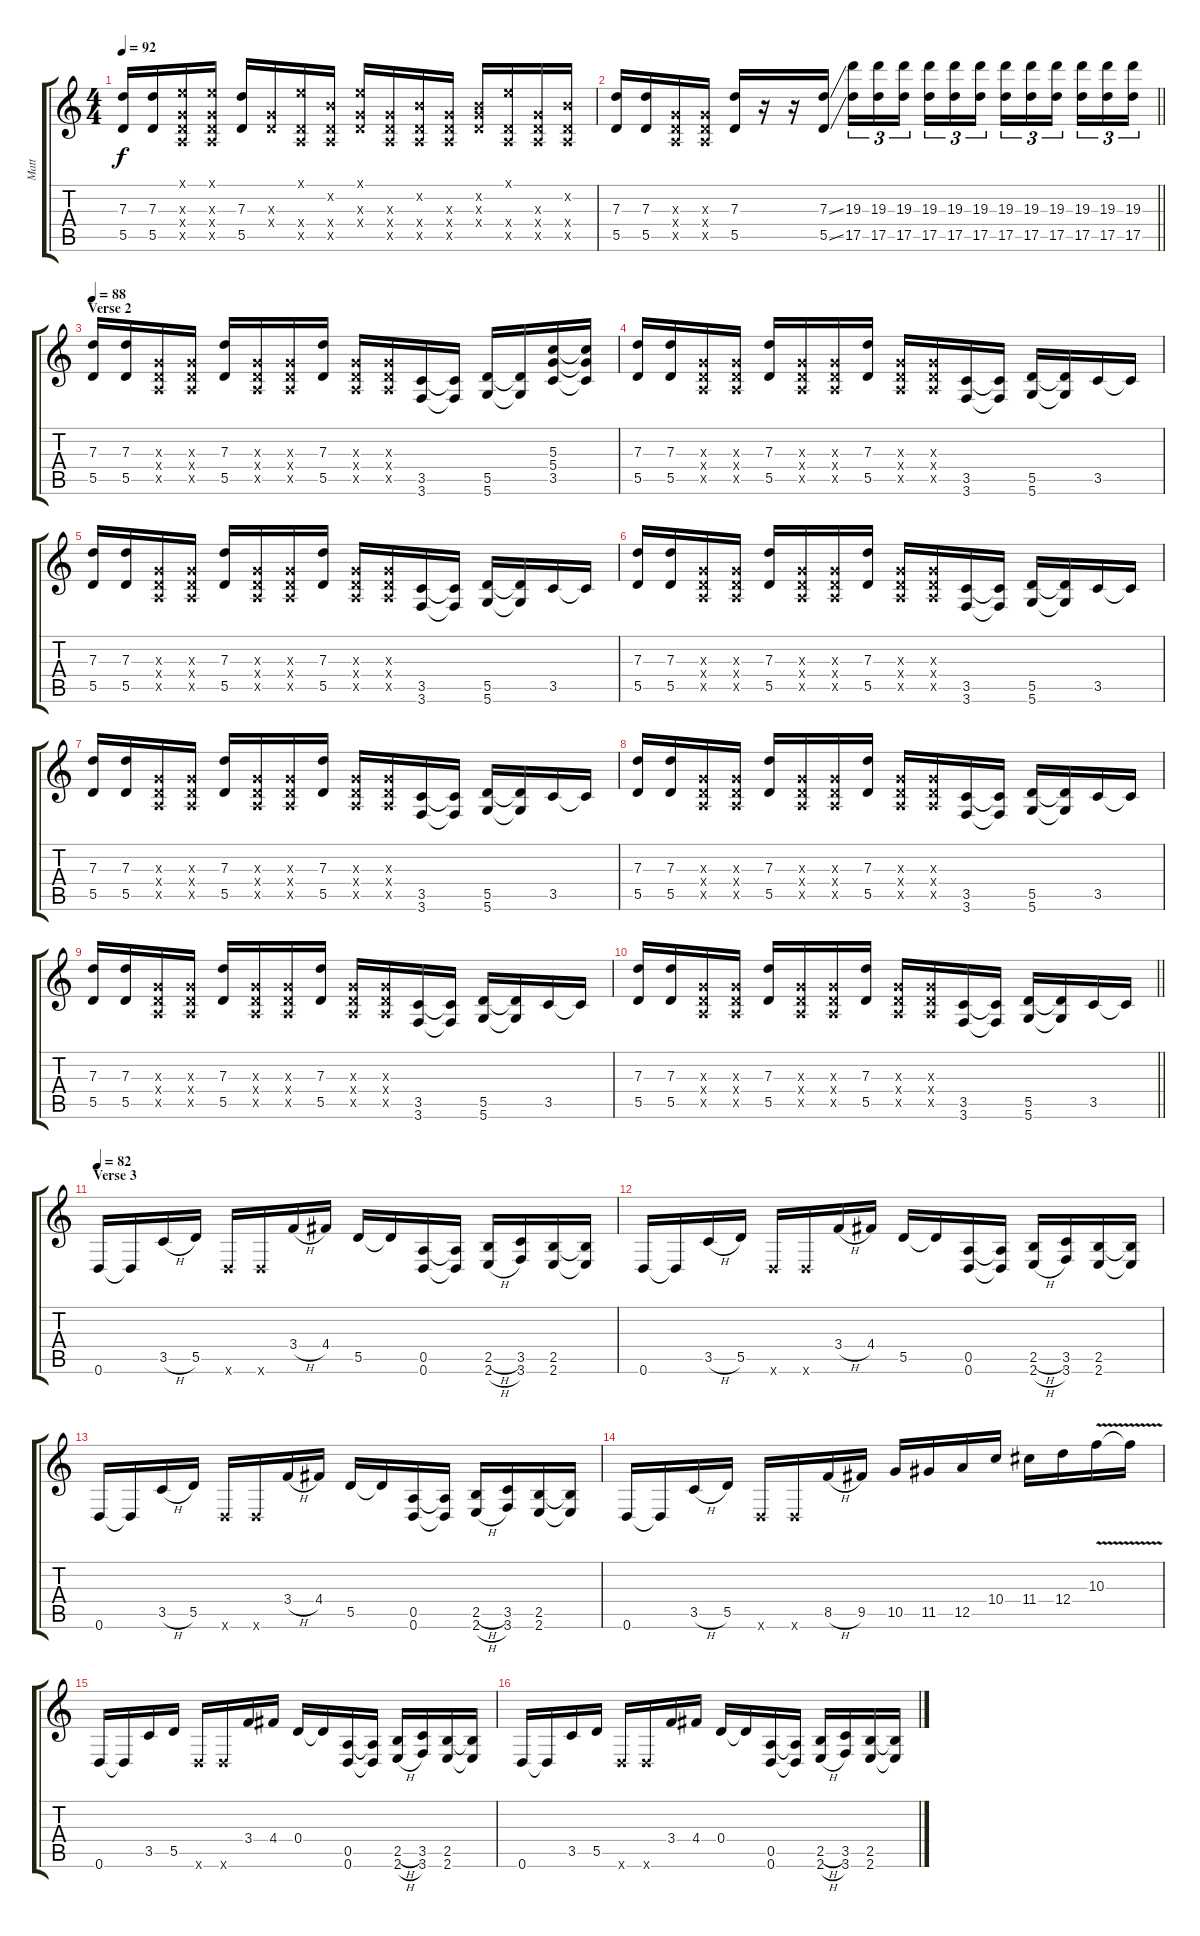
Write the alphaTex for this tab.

\track ("Matt" "Matt") {instrument overdrivenguitar}
\staff {score tabs}
\tuning (E4 B3 G3 D3 A2 D2) {hide}
\ts (4 4)
\tempo 92
\clef g2
\ks c
(7.3 5.5).16{dy f} (7.3 5.5).16 (0.1{x} 0.3{x} 0.4{x} 0.5{x}).16 (0.1{x} 0.3{x} 0.4{x} 0.5{x}).16 (7.3 5.5).16 (0.3{x} 0.4{x}).16 (0.1{x} 0.4{x} 0.5{x}).16 (0.2{x} 0.4{x} 0.5{x}).16 (0.1{x} 0.3{x} 0.4{x}).16 (0.3{x} 0.4{x} 0.5{x}).16 (0.2{x} 0.4{x} 0.5{x}).16 (0.3{x} 0.4{x} 0.5{x}).16 (0.2{x} 0.3{x} 0.4{x}).16 (0.1{x} 0.4{x} 0.5{x}).16 (0.3{x} 0.4{x} 0.5{x}).16 (0.2{x} 0.4{x} 0.5{x}).16 |
\barLineRight lightlight
(7.3 5.5).16 (7.3 5.5).16 (0.3{x} 0.4{x} 0.5{x}).16 (0.3{x} 0.4{x} 0.5{x}).16 (7.3 5.5).16 r.16 r.16 (7.3{ss} 5.5{ss}).16 (19.3 17.5).16{tu (3 2)} (19.3 17.5).16{tu (3 2)} (19.3 17.5).16{tu (3 2) beam splitsecondary} (19.3 17.5).16{tu (3 2)} (19.3 17.5).16{tu (3 2)} (19.3 17.5).16{tu (3 2)} (19.3 17.5).16{tu (3 2)} (19.3 17.5).16{tu (3 2)} (19.3 17.5).16{tu (3 2) beam splitsecondary} (19.3 17.5).16{tu (3 2)} (19.3 17.5).16{tu (3 2)} (19.3 17.5).16{tu (3 2)} |
\section ("" "Verse 2")
\tempo 88
(7.3 5.5).16 (7.3 5.5).16 (0.3{x} 0.4{x} 0.5{x}).16 (0.3{x} 0.4{x} 0.5{x}).16 (7.3 5.5).16 (0.3{x} 0.4{x} 0.5{x}).16 (0.3{x} 0.4{x} 0.5{x}).16 (7.3 5.5).16 (0.3{x} 0.4{x} 0.5{x}).16 (0.3{x} 0.4{x} 0.5{x}).16 (3.5 3.6).16 (3.5{t} 3.6{t}).16 (5.5 5.6).16 (5.5{t} 5.6{t}).16 (5.3 5.4 3.5).16 (5.3{t} 5.4{t} 3.5{t}).16 |
(7.3 5.5).16 (7.3 5.5).16 (0.3{x} 0.4{x} 0.5{x}).16 (0.3{x} 0.4{x} 0.5{x}).16 (7.3 5.5).16 (0.3{x} 0.4{x} 0.5{x}).16 (0.3{x} 0.4{x} 0.5{x}).16 (7.3 5.5).16 (0.3{x} 0.4{x} 0.5{x}).16 (0.3{x} 0.4{x} 0.5{x}).16 (3.5 3.6).16 (3.5{t} 3.6{t}).16 (5.5 5.6).16 (5.5{t} 5.6{t}).16 3.5.16 3.5{t}.16 |
(7.3 5.5).16 (7.3 5.5).16 (0.3{x} 0.4{x} 0.5{x}).16 (0.3{x} 0.4{x} 0.5{x}).16 (7.3 5.5).16 (0.3{x} 0.4{x} 0.5{x}).16 (0.3{x} 0.4{x} 0.5{x}).16 (7.3 5.5).16 (0.3{x} 0.4{x} 0.5{x}).16 (0.3{x} 0.4{x} 0.5{x}).16 (3.5 3.6).16 (3.5{t} 3.6{t}).16 (5.5 5.6).16 (5.5{t} 5.6{t}).16 3.5.16 3.5{t}.16 |
(7.3 5.5).16 (7.3 5.5).16 (0.3{x} 0.4{x} 0.5{x}).16 (0.3{x} 0.4{x} 0.5{x}).16 (7.3 5.5).16 (0.3{x} 0.4{x} 0.5{x}).16 (0.3{x} 0.4{x} 0.5{x}).16 (7.3 5.5).16 (0.3{x} 0.4{x} 0.5{x}).16 (0.3{x} 0.4{x} 0.5{x}).16 (3.5 3.6).16 (3.5{t} 3.6{t}).16 (5.5 5.6).16 (5.5{t} 5.6{t}).16 3.5.16 3.5{t}.16 |
(7.3 5.5).16 (7.3 5.5).16 (0.3{x} 0.4{x} 0.5{x}).16 (0.3{x} 0.4{x} 0.5{x}).16 (7.3 5.5).16 (0.3{x} 0.4{x} 0.5{x}).16 (0.3{x} 0.4{x} 0.5{x}).16 (7.3 5.5).16 (0.3{x} 0.4{x} 0.5{x}).16 (0.3{x} 0.4{x} 0.5{x}).16 (3.5 3.6).16 (3.5{t} 3.6{t}).16 (5.5 5.6).16 (5.5{t} 5.6{t}).16 3.5.16 3.5{t}.16 |
(7.3 5.5).16 (7.3 5.5).16 (0.3{x} 0.4{x} 0.5{x}).16 (0.3{x} 0.4{x} 0.5{x}).16 (7.3 5.5).16 (0.3{x} 0.4{x} 0.5{x}).16 (0.3{x} 0.4{x} 0.5{x}).16 (7.3 5.5).16 (0.3{x} 0.4{x} 0.5{x}).16 (0.3{x} 0.4{x} 0.5{x}).16 (3.5 3.6).16 (3.5{t} 3.6{t}).16 (5.5 5.6).16 (5.5{t} 5.6{t}).16 3.5.16 3.5{t}.16 |
(7.3 5.5).16 (7.3 5.5).16 (0.3{x} 0.4{x} 0.5{x}).16 (0.3{x} 0.4{x} 0.5{x}).16 (7.3 5.5).16 (0.3{x} 0.4{x} 0.5{x}).16 (0.3{x} 0.4{x} 0.5{x}).16 (7.3 5.5).16 (0.3{x} 0.4{x} 0.5{x}).16 (0.3{x} 0.4{x} 0.5{x}).16 (3.5 3.6).16 (3.5{t} 3.6{t}).16 (5.5 5.6).16 (5.5{t} 5.6{t}).16 3.5.16 3.5{t}.16 |
\barLineRight lightlight
(7.3 5.5).16 (7.3 5.5).16 (0.3{x} 0.4{x} 0.5{x}).16 (0.3{x} 0.4{x} 0.5{x}).16 (7.3 5.5).16 (0.3{x} 0.4{x} 0.5{x}).16 (0.3{x} 0.4{x} 0.5{x}).16 (7.3 5.5).16 (0.3{x} 0.4{x} 0.5{x}).16 (0.3{x} 0.4{x} 0.5{x}).16 (3.5 3.6).16 (3.5{t} 3.6{t}).16 (5.5 5.6).16 (5.5{t} 5.6{t}).16 3.5.16 3.5{t}.16 |
\section ("" "Verse 3")
\tempo 82
0.6.16 0.6{t}.16 3.5{h}.16 5.5.16 0.6{x}.16 0.6{x}.16 3.4{h}.16 4.4.16 5.5.16 5.5{t}.16 (0.5 0.6).16 (0.5{t} 0.6{t}).16 (2.5{h} 2.6{h}).16 (3.5 3.6).16 (2.5 2.6).16 (2.5{t} 2.6{t}).16 |
0.6.16 0.6{t}.16 3.5{h}.16 5.5.16 0.6{x}.16 0.6{x}.16 3.4{h}.16 4.4.16 5.5.16 5.5{t}.16 (0.5 0.6).16 (0.5{t} 0.6{t}).16 (2.5{h} 2.6{h}).16 (3.5 3.6).16 (2.5 2.6).16 (2.5{t} 2.6{t}).16 |
0.6.16 0.6{t}.16 3.5{h}.16 5.5.16 0.6{x}.16 0.6{x}.16 3.4{h}.16 4.4.16 5.5.16 5.5{t}.16 (0.5 0.6).16 (0.5{t} 0.6{t}).16 (2.5{h} 2.6{h}).16 (3.5 3.6).16 (2.5 2.6).16 (2.5{t} 2.6{t}).16 |
0.6.16 0.6{t}.16 3.5{h}.16 5.5.16 0.6{x}.16 0.6{x}.16 8.5{h}.16 9.5.16 10.5.16 11.5.16 12.5.16 10.4.16 11.4.16 12.4.16 10.3{v}.16 10.3{t}.16 |
0.6.16 0.6{t}.16 3.5.16 5.5.16 0.6{x}.16 0.6{x}.16 3.4.16 4.4.16 0.4.16 0.4{t}.16 (0.5 0.6).16 (0.5{t} 0.6{t}).16 (2.5{h} 2.6{h}).16 (3.5 3.6).16 (2.5 2.6).16 (2.5{t} 2.6{t}).16 |
0.6.16 0.6{t}.16 3.5.16 5.5.16 0.6{x}.16 0.6{x}.16 3.4.16 4.4.16 0.4.16 0.4{t}.16 (0.5 0.6).16 (0.5{t} 0.6{t}).16 (2.5{h} 2.6{h}).16 (3.5 3.6).16 (2.5 2.6).16 (2.5{t} 2.6{t}).16
